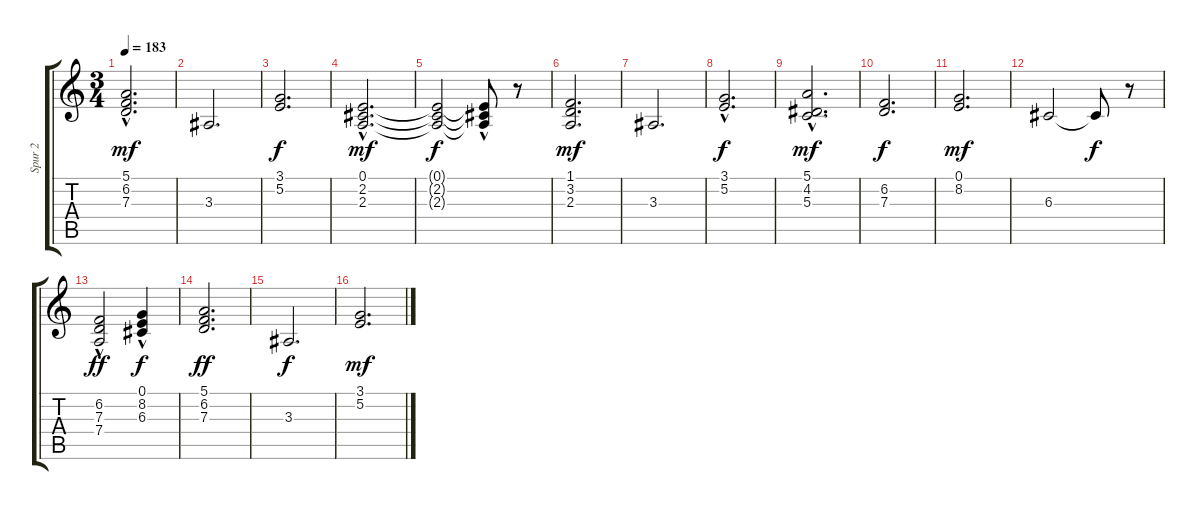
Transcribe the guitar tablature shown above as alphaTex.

\track ("Spur 2" "Spur 2") {instrument synthstrings1}
\staff {score tabs}
\tuning (E4 B3 G3 D3 A2 E2) {hide}
\ts (3 4)
\tempo 183
\clef g2
\ks c
(5.1 6.2 7.3{hac}).2{d dy mf} |
3.3.2{d} |
(3.1 5.2).2{d dy f} |
(0.1{hac} 2.2{hac} 2.3{hac}).2{d dy mf} |
(0.1{t} 2.2{t} 2.3{t}).2{dy f} (0.1{t} 2.2{hac t} 2.3{hac t}).8 r.8 |
(1.1 3.2 2.3).2{d dy mf} |
3.3.2{d} |
(3.1 5.2{hac}).2{d dy f} |
(5.1 4.2 5.3{hac}).2{d dy mf} |
(6.2 7.3).2{d dy f} |
(0.1 8.2).2{d dy mf} |
6.3.2 6.3{t}.8{dy f} r.8 |
(6.2 7.3{hac} 7.4).2{dy ff} (0.1 8.2{hac} 6.3{hac}).4{dy f} |
(5.1 6.2 7.3).2{d dy ff} |
3.3.2{d dy f} |
(3.1 5.2).2{d dy mf}
